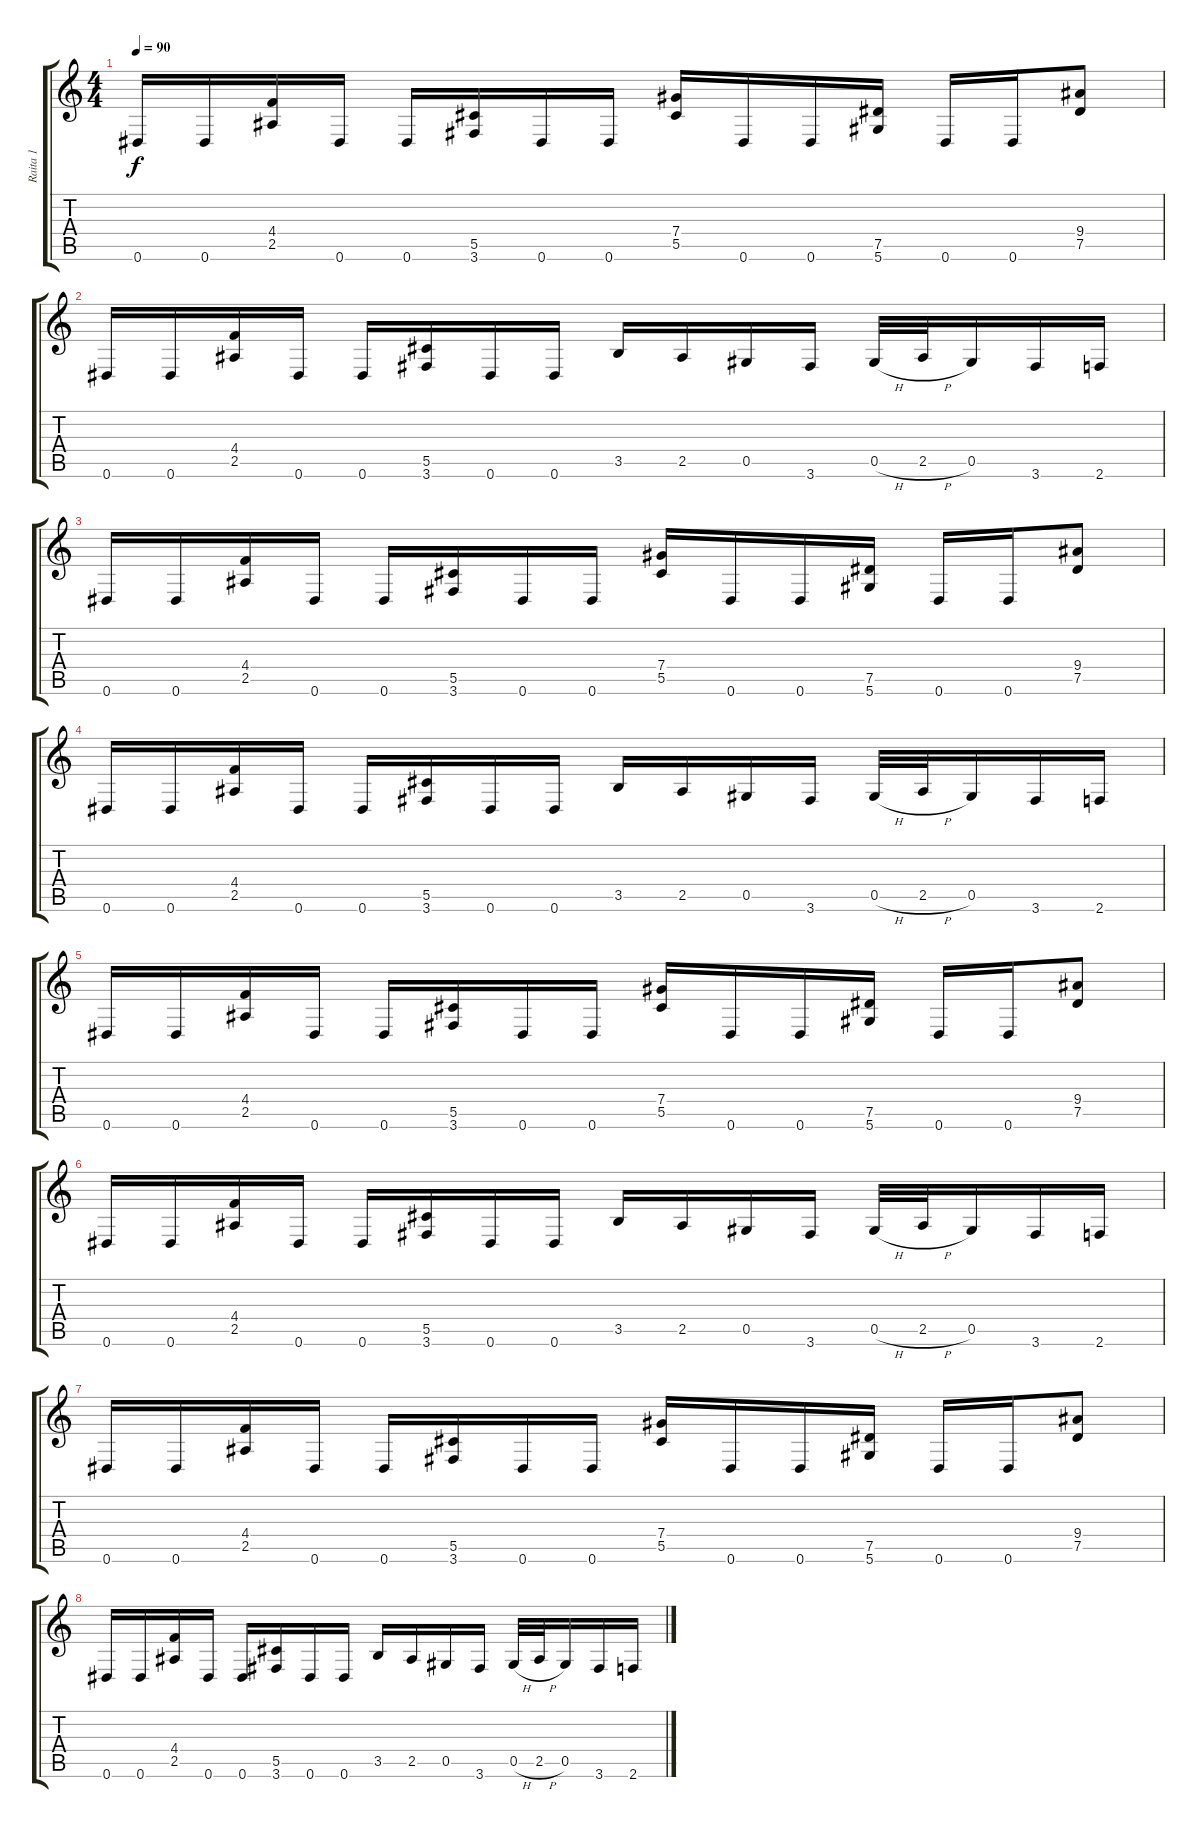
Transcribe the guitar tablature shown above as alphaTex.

\track ("Raita 1" "Raita 1") {instrument overdrivenguitar}
\staff {score tabs}
\tuning (Eb4 Bb3 Gb3 Db3 Ab2 Eb2) {hide}
\ts (4 4)
\tempo 90
\clef g2
\ks c
0.6.16{dy f} 0.6.16 (4.4 2.5).16 0.6.16 0.6.16 (5.5 3.6).16 0.6.16 0.6.16 (7.4 5.5).16 0.6.16 0.6.16 (7.5 5.6).16 0.6.16 0.6.16 (9.4 7.5).8 |
0.6.16 0.6.16 (4.4 2.5).16 0.6.16 0.6.16 (5.5 3.6).16 0.6.16 0.6.16 3.5.16 2.5.16 0.5.16 3.6.16 0.5{h}.32 2.5{h}.32 0.5.16 3.6.16 2.6.16 |
0.6.16 0.6.16 (4.4 2.5).16 0.6.16 0.6.16 (5.5 3.6).16 0.6.16 0.6.16 (7.4 5.5).16 0.6.16 0.6.16 (7.5 5.6).16 0.6.16 0.6.16 (9.4 7.5).8 |
0.6.16 0.6.16 (4.4 2.5).16 0.6.16 0.6.16 (5.5 3.6).16 0.6.16 0.6.16 3.5.16 2.5.16 0.5.16 3.6.16 0.5{h}.32 2.5{h}.32 0.5.16 3.6.16 2.6.16 |
0.6.16 0.6.16 (4.4 2.5).16 0.6.16 0.6.16 (5.5 3.6).16 0.6.16 0.6.16 (7.4 5.5).16 0.6.16 0.6.16 (7.5 5.6).16 0.6.16 0.6.16 (9.4 7.5).8 |
0.6.16 0.6.16 (4.4 2.5).16 0.6.16 0.6.16 (5.5 3.6).16 0.6.16 0.6.16 3.5.16 2.5.16 0.5.16 3.6.16 0.5{h}.32 2.5{h}.32 0.5.16 3.6.16 2.6.16 |
0.6.16 0.6.16 (4.4 2.5).16 0.6.16 0.6.16 (5.5 3.6).16 0.6.16 0.6.16 (7.4 5.5).16 0.6.16 0.6.16 (7.5 5.6).16 0.6.16 0.6.16 (9.4 7.5).8 |
0.6.16 0.6.16 (4.4 2.5).16 0.6.16 0.6.16 (5.5 3.6).16 0.6.16 0.6.16 3.5.16 2.5.16 0.5.16 3.6.16 0.5{h}.32 2.5{h}.32 0.5.16 3.6.16 2.6.16
